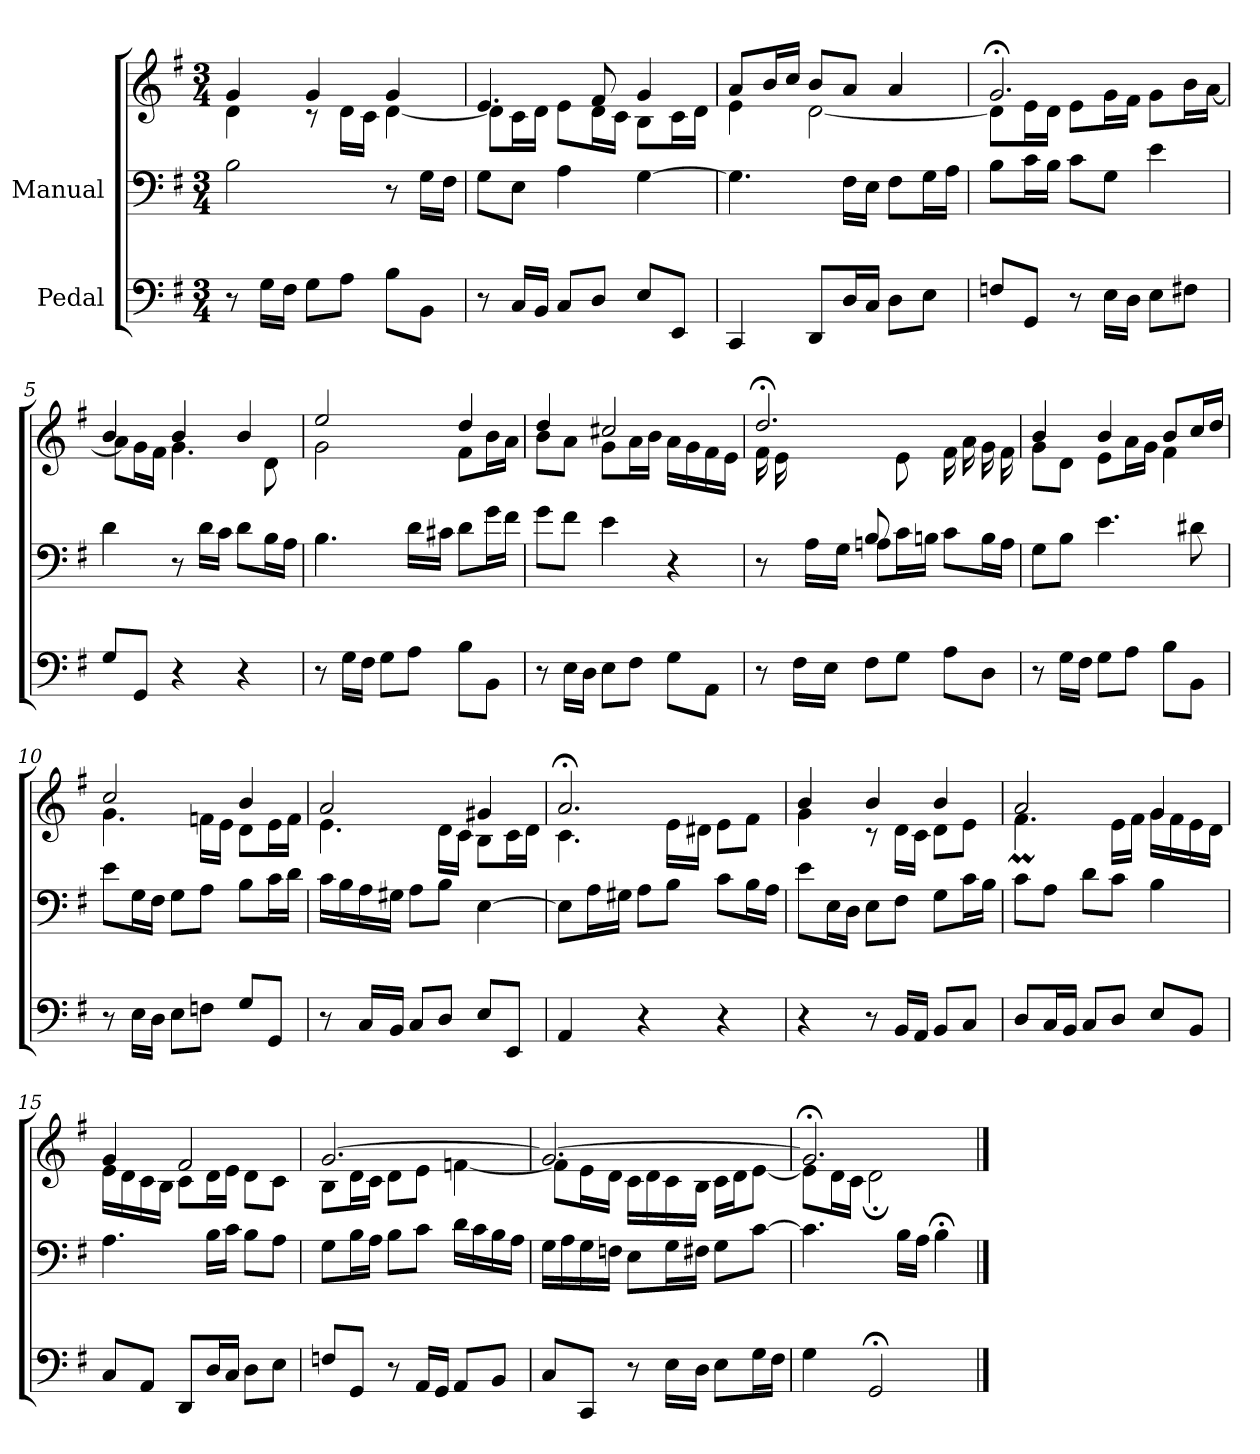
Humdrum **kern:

**kern	**kern	**kern
*part2	*part1	*part1
*staff3	*staff2	*staff1
*I"Pedal	*I"Manual	*
*clefF4	*clefF4	*clefG2
*k[f#]	*k[f#]	*k[f#]
*G:	*G:	*G:
*M3/4	*M3/4	*M3/4
=1	=1	=1
*	*	*^
8r	2B\	4g/	4d\
16G\LL	.	.	.
16F#\JJ	.	.	.
8G\L	.	4g/	8rc
8A\J	.	.	16d\LL
.	.	.	16c\JJ
8B\L	8r	4g/	[4d\
8BB\J	16G\LL	.	.
.	16F#\JJ	.	.
=2	=2	=2	=2
8r	8G\L	4.e/	8d\L]
16C/LL	8E\J	.	16c\L
16BB/JJ	.	.	16d\JJ
8C/L	4A\	.	8e\L
8D/J	.	8f#/	16d\L
.	.	.	16c\JJ
8E/L	[4G\	4g/	8B\L
8EE/J	.	.	16c\L
.	.	.	16d\JJ
=3	=3	=3	=3
4CC/	4.G\]	8a/L	4e\
.	.	16b/L	.
.	.	16cc/JJ	.
8DD/L	.	8b/L	[2d\
16D/L	16F#\LL	8a/J	.
16C/JJ	16E\JJ	.	.
8D\L	8F#\L	4a/	.
8E\J	16G\L	.	.
.	16A\JJ	.	.
=4	=4	=4	=4
8Fn/L	8B\L	2.g;</	8d\L]
8GG/J	16c\L	.	16e\L
.	16B\JJ	.	16d\JJ
8r	8c\L	.	8e\L
16E\LL	8G\J	.	16g\L
16D\JJ	.	.	16f#\JJ
8E\L	4e\	.	8g\L
8F#X\J	.	.	16b\L
.	.	.	[16a\JJ
=5	=5	=5	=5
8G/L	4d\	4b/	8a\L]
8GG/J	.	.	16g\L
.	.	.	16f#\JJ
4r	8r	4b/	4.g\
.	16d\LL	.	.
.	16c\JJ	.	.
4r	8d\L	4b/	.
.	16B\L	.	8d\
.	16A\JJ	.	.
=6	=6	=6	=6
8r	4.B\	2ee/	2g\
16G\LL	.	.	.
16F#\JJ	.	.	.
8G\L	.	.	.
8A\J	16d\LL	.	.
.	16c#X\JJ	.	.
8B\L	8d\L	4dd/	8f#\L
8BB\J	16g\L	.	16b\L
.	16f#\JJ	.	16a\JJ
!!LO:LB:g=z	!!
=7	=7	=7	=7
8r	8g\L	4dd/	8b\L
16E\LL	8f#\J	.	8a\J
16D\JJ	.	.	.
8E\L	4e\	2cc#X/	8g\L
8F#\J	.	.	16a\L
.	.	.	16b\JJ
8G\L	4r	.	16a\LL
.	.	.	16g\
8AA\J	.	.	16f#\
.	.	.	16e\JJ
=8	=8	=8	=8
*	*^	*	*
8r	8ryy	8r	2.dd;</	16f#\LL
.	.	.	.	16e\
16F#\LL	16B###/	16A\LL	.	4ryy
16E\JJ	16A####X/JJ	16G\JJ	.	.
8F#\L	8B###/L	8A\L	.	.
8G\J	4.ryy	16c\L	.	8e\J
.	.	16B\JJ	.	.
8A\L	.	8c\L	.	16f#\LL
.	.	.	.	16a\
8D\J	.	16B\L	.	16g\
.	.	16A\JJ	.	16f#\JJ
*	*v	*v	*	*
=9	=9	=9	=9
8r	8G\L	4b/	8g\L
16G\LL	8B\J	.	8d\J
16F#\JJ	.	.	.
8G\L	4.e\	4b/	8e\L
8A\J	.	.	16a\L
.	.	.	16g\JJ
8B\L	.	8b/L	4f#\
8BB\J	8d#X\	16cc/L	.
.	.	16dd/JJ	.
!!LO:LB:g=z	!!
=10	=10	=10	=10
8r	8e\L	2cc/	4.g\
16E\LL	16G\L	.	.
16D\JJ	16F#\JJ	.	.
8E\L	8G\L	.	.
8Fn\J	8A\J	.	16fn\LL
.	.	.	16e\JJ
8G/L	8B\L	4b/	8d\L
8GG/J	16c\L	.	16e\L
.	16d\JJ	.	16f\JJ
=11	=11	=11	=11
8r	16c\LL	2a/	4.e\
.	16B\	.	.
16C/LL	16A\	.	.
16BB/JJ	16G#X\JJ	.	.
8C/L	8A\L	.	.
8D/J	8B\J	.	16d\LL
.	.	.	16c\JJ
8E/L	[4E\	4g#X/	8B\L
8EE/J	.	.	16c\L
.	.	.	16d\JJ
=12	=12	=12	=12
4AA/	8E\L]	2.a;</	4.c\
.	16A\L	.	.
.	16G#X\JJ	.	.
4r	8A\L	.	.
.	8B\J	.	16e\LL
.	.	.	16d#X\JJ
4r	8c\L	.	8e\L
.	16B\L	.	8f#\J
.	16A\JJ	.	.
=13	=13	=13	=13
4r	8e\L	4b/	4g\
.	16E\L	.	.
.	16D\JJ	.	.
8r	8E\L	4b/	8rc
16BB/LL	8F#\J	.	16d\LL
16AA/JJ	.	.	16c\JJ
8BB/L	8G\L	4b/	8d\L
8C/J	16c\L	.	8e\J
.	16B\JJ	.	.
=14	=14	=14	=14
8D/L	8c\L	2a/	4.f#m\
16C/L	8A\J	.	.
16BB/JJ	.	.	.
8C/L	8d\L	.	.
8D/J	8c\J	.	16e\LL
.	.	.	16f#\JJ
8E/L	4B\	4g/	16g\LL
.	.	.	16f#\
8BB/J	.	.	16e\
.	.	.	16d\JJ
!!LO:LB:g=z	!!
=15	=15	=15	=15
8C/L	4.A\	4g/	16e\LL
.	.	.	16d\
8AA/J	.	.	16c\
.	.	.	16B\JJ
8DD/L	.	2f#/	8c\L
16D/L	16B\LL	.	16d\L
16C/JJ	16c\JJ	.	16e\JJ
8D\L	8B\L	.	8d\L
8E\J	8A\J	.	8c\J
=16	=16	=16	=16
8Fn/L	8G\L	[2.g/	8B\L
8GG/J	16B\L	.	16d\L
.	16A\JJ	.	16c\JJ
8r	8B\L	.	8d\L
16AA/LL	8c\J	.	8e\J
16GG/JJ	.	.	.
8AA/L	16d\LL	.	[4fn\
.	16c\	.	.
8BB/J	16B\	.	.
.	16A\JJ	.	.
=17	=17	=17	=17
8C/L	16G\LL	2.g/_	8f\L]
.	16A\	.	.
8CC/J	16G\	.	16e\L
.	16Fn\JJ	.	16d\JJ
8r	8E\L	.	16c\LL
.	.	.	16d\
16E\LL	16G\L	.	16c\
16D\JJ	16F#X\JJ	.	16B\JJ
8E\L	8G\L	.	16c\LL
.	.	.	16d\J
16G\L	[8c\J	.	[8e\J
16F#\JJ	.	.	.
=18	=18	=18	=18
4G\	4.c\]	2.g;</]	8e\L]
.	.	.	16d\L
.	.	.	16c\JJ
2GG;</	.	.	2d;\
.	16B\LL	.	.
.	16A\JJ	.	.
.	4B;<\	.	.
*	*	*v	*v
==	==	==
*-	*-	*-
